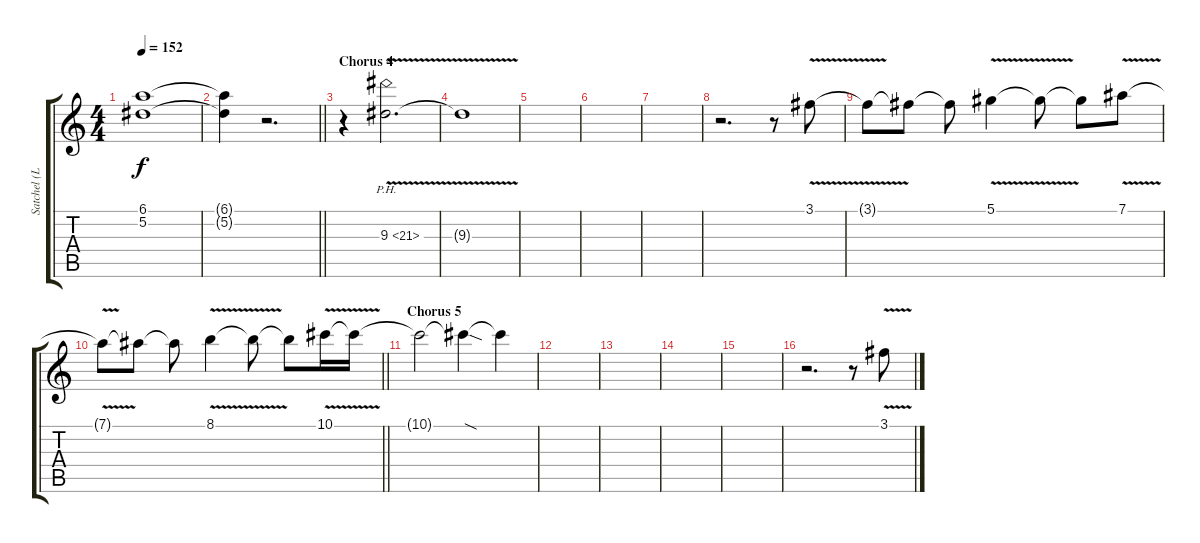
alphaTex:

\track ("Satchel (Lead 2)" "Satchel (L") {instrument distortionguitar}
\staff {score tabs}
\tuning (Eb4 Bb3 Gb3 Db3 Ab2 Eb2) {hide}
\ts (4 4)
\tempo 152
\clef g2
\ks c
(6.1{t} 5.2{t}).1{dy f} |
\barLineRight lightlight
(6.1{t} 5.2{t}).4 r.2{d volume 0 instrument distortionguitar} |
\section ("" "Chorus 4")
r.4 9.3{ph 12 v}.2{d volume 8 instrument distortionguitar} |
9.3{t}.1 |
|
|
|
r.2{d} r.8 3.1{v}.8{volume 8 instrument distortionguitar} |
3.1{t}.8 3.1{t}.8 3.1{t}.8 5.1{v}.4 5.1{t}.8 5.1{t}.8 7.1{v}.8 |
\barLineRight lightlight
7.1{t}.8 7.1{t}.8 7.1{t}.8 8.1{v}.4 8.1{t}.8 8.1{t}.8 10.1{v}.16 10.1{t}.16 |
\section ("" "Chorus 5")
10.1{t}.2 10.1{sod t}.4 10.1{t}.4 |
|
|
|
|
r.2{d} r.8 3.1{v}.8{volume 8 instrument distortionguitar}
